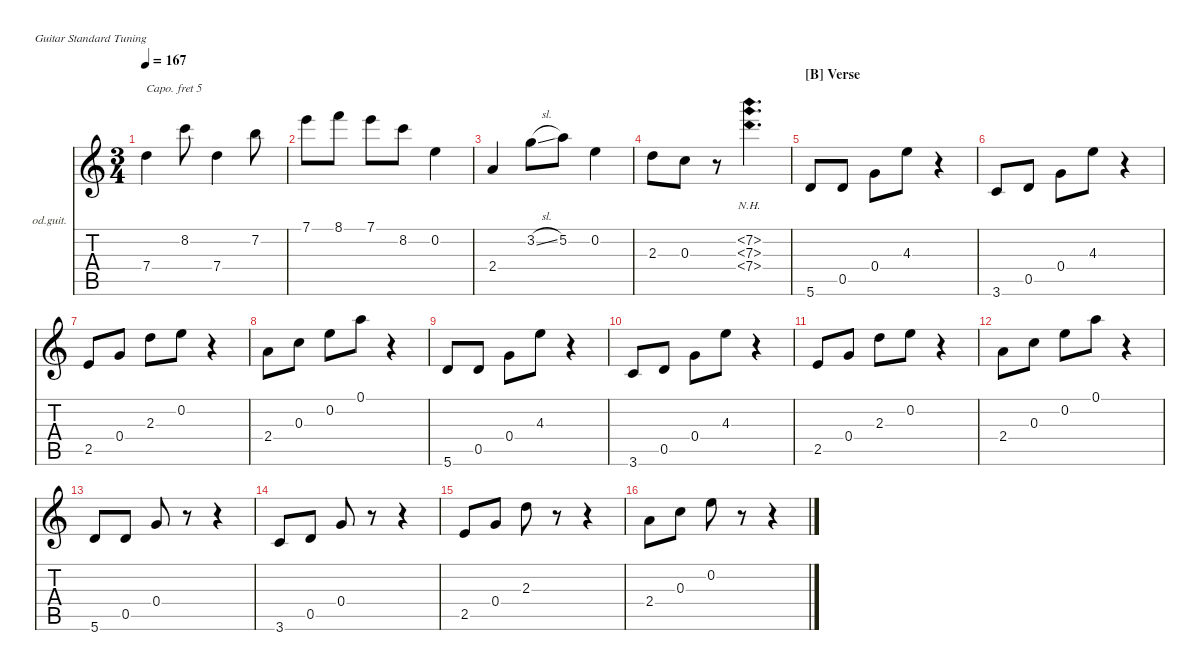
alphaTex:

\hideDynamics
\bracketExtendMode nobrackets
\firstSystemTrackNameOrientation horizontal
\otherSystemsTrackNameOrientation horizontal
\track ("Main Gt." "od.guit.") {instrument overdrivenguitar}
\staff {score tabs}
\capo 5
\tuning (E4 B3 G3 D3 A2 E2)
\ts (3 4)
\tempo 167
\clef g2
\ks aminor
7.4.4{dy mf} 8.2.8 7.4.4 7.2.8 |
7.1.8 8.1.8 7.1.8 8.2.8 0.2.4 |
2.4.4 3.2{sl}.8 5.2.8 0.2.4 |
2.3.8 0.3.8 r.8 (7.2{nh} 7.3{nh} 7.4{nh}).4{d} |
\section ("B" "Verse")
5.6.8 0.5.8 0.4.8 4.3.8 r.4 |
3.6.8 0.5.8 0.4.8 4.3.8 r.4 |
2.5.8 0.4.8 2.3.8 0.2.8 r.4 |
2.4.8 0.3.8 0.2.8 0.1.8 r.4 |
5.6.8 0.5.8 0.4.8 4.3.8 r.4 |
3.6.8 0.5.8 0.4.8 4.3.8 r.4 |
2.5.8 0.4.8 2.3.8 0.2.8 r.4 |
2.4.8 0.3.8 0.2.8 0.1.8 r.4 |
5.6.8 0.5.8 0.4.8 r.8 r.4 |
3.6.8 0.5.8 0.4.8 r.8 r.4 |
2.5.8 0.4.8 2.3.8 r.8 r.4 |
2.4.8 0.3.8 0.2.8 r.8 r.4
